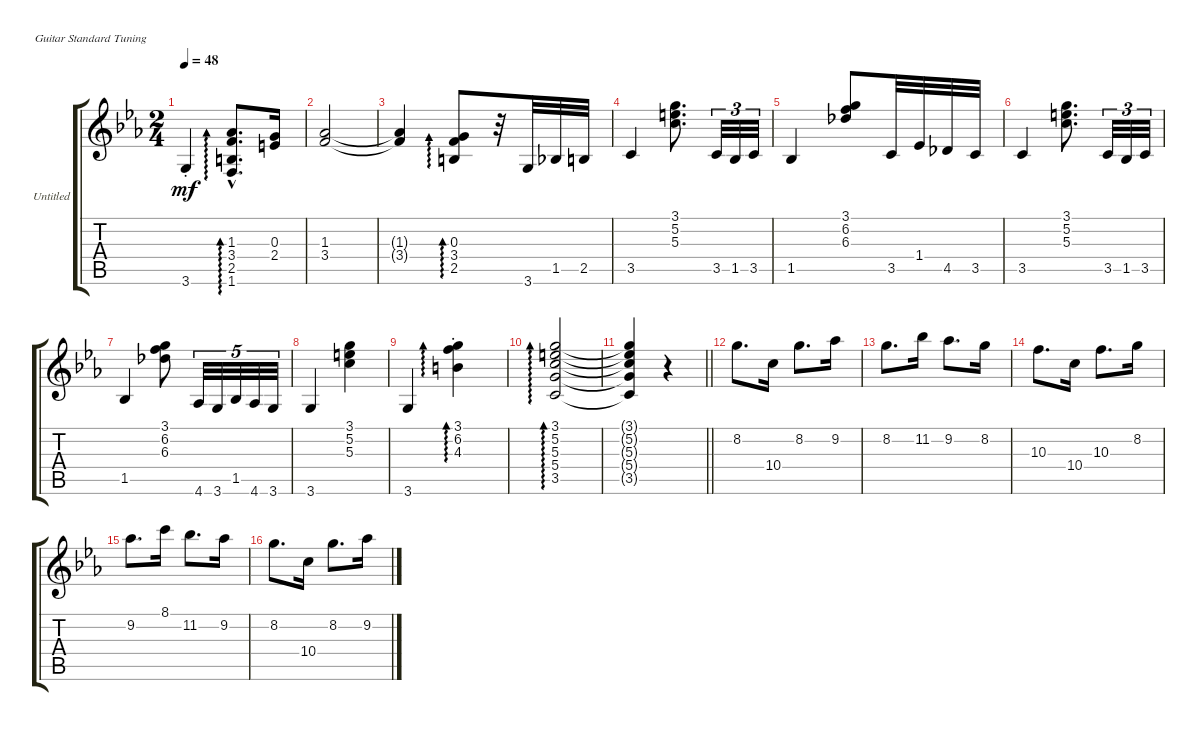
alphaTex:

\bracketExtendMode groupsimilarinstruments
\firstSystemTrackNameOrientation horizontal
\otherSystemsTrackNameOrientation horizontal
\track ("Untitled" "Untitled") {instrument acousticguitarnylon}
\staff {score tabs}
\tuning (E4 B3 G3 D3 A2 E2)
\ts (2 4)
\tempo 48
\clef g2
\ks cminor
3.6{st}.4{dy mf} (1.3{hac} 3.4{hac} 2.5{hac} 1.6{hac}).8{d ad 0} (0.3 2.4).16 |
(1.3 3.4).2 |
(1.3{t} 3.4{t}).4 (0.3 3.4 2.5).8{ad 0} r.32 3.6.32 1.5.32 2.5.32 |
3.5.4 (3.1 5.2 5.3).8{d} 3.5.32{tu (3 2)} 1.5.32{tu (3 2)} 3.5.32{tu (3 2)} |
1.5.4 (3.1 6.2 6.3).8 3.5.32 1.4.32 4.5.32 3.5.32 |
3.5.4 (3.1 5.2 5.3).8{d} 3.5.32{tu (3 2)} 1.5.32{tu (3 2)} 3.5.32{tu (3 2)} |
1.5.4 (3.1 6.2 6.3).8 4.6.32{tu (5 4)} 3.6.32{tu (5 4)} 1.5.32{tu (5 4)} 4.6.32{tu (5 4)} 3.6.32{tu (5 4)} |
3.6.4 (3.1 5.2 5.3).4 |
3.6.4 (3.1{st} 6.2{st} 4.3{st}).4{ad 0} |
(3.1 5.2 5.3 5.4 3.5).2{ad 0} |
\barLineRight lightlight
(3.1{t} 5.2{t} 5.3{t} 5.4{t} 3.5{t}).4 r.4 |
\section ("" "")
8.2.8{d} 10.4.16 8.2.8{d} 9.2.16 |
8.2.8{d} 11.2.16 9.2.8{d} 8.2.16 |
10.3.8{d} 10.4.16 10.3.8{d} 8.2.16 |
9.2.8{d} 8.1.16 11.2.8{d} 9.2.16 |
8.2.8{d} 10.4.16 8.2.8{d} 9.2.16
